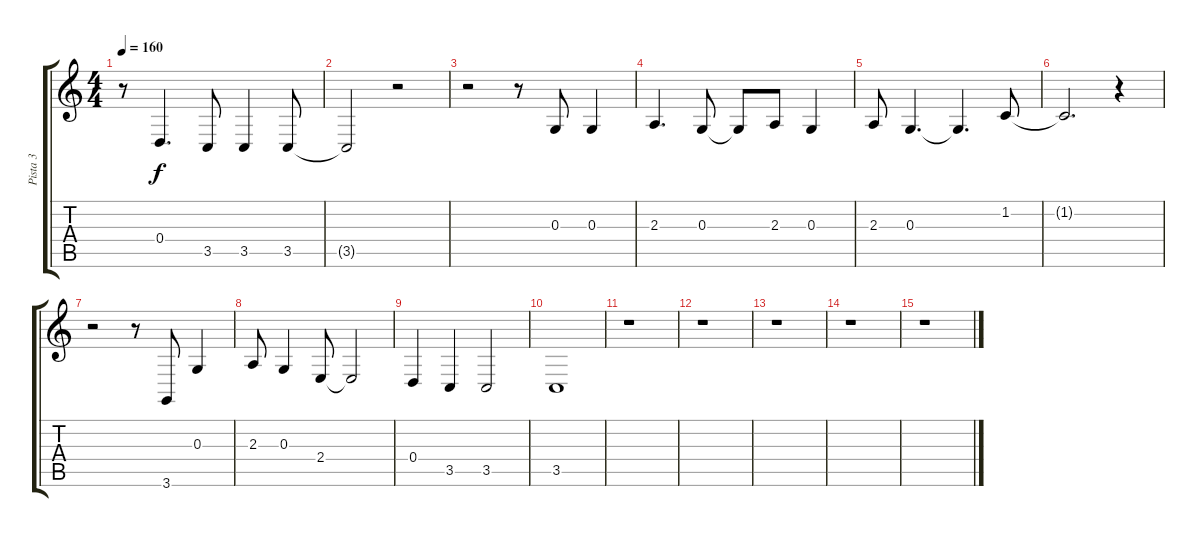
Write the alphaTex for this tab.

\track ("Pista 3" "Pista 3") {instrument stringensemble1}
\staff {score tabs}
\tuning (E4 B3 G3 D3 A2 E2) {hide}
\ts (4 4)
\tempo 160
\clef g2
\ks c
r.8{dy f} 0.4.4{d} 3.5.8 3.5.4 3.5.8 |
3.5{t}.2 r.2 |
r.2 r.8 0.3.8 0.3.4 |
2.3.4{d} 0.3.8 0.3{t}.8 2.3.8 0.3.4 |
2.3.8 0.3.4{d} 0.3{t}.4{d} 1.2.8 |
1.2{t}.2{d} r.4 |
r.2 r.8 3.6.8 0.3.4 |
2.3.8 0.3.4 2.4.8 2.4{t}.2 |
0.4.4 3.5.4 3.5.2 |
3.5.1 |
r.1 |
r.1 |
r.1 |
r.1 |
r.1
